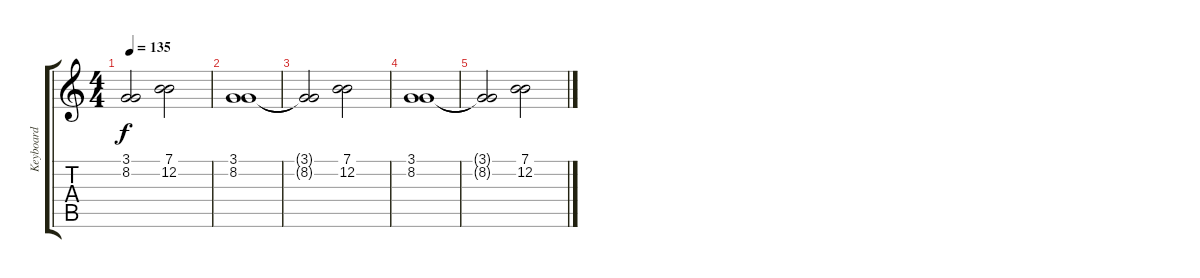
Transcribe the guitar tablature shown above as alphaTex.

\track ("Keyboard" "Keyboard") {instrument acousticgrandpiano}
\staff {score tabs}
\tuning (E4 B3 G3 D3 A2 E2) {hide}
\ts (4 4)
\tempo 135
\clef g2
\ks c
(3.1{t} 8.2{t}).2{dy f} (7.1 12.2).2 |
(3.1 8.2).1{volume 11 instrument stringensemble1} |
(3.1{t} 8.2{t}).2 (7.1 12.2).2 |
(3.1 8.2).1 |
(3.1{t} 8.2{t}).2 (7.1 12.2).2
